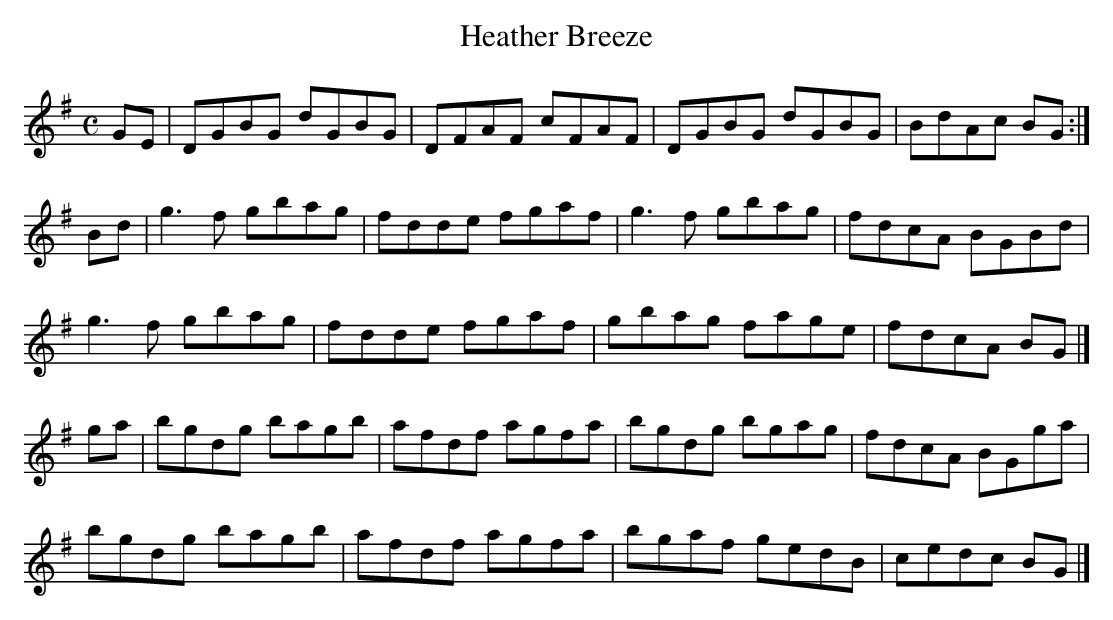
X:1
T:Heather Breeze
M:C
L:1/8
K:G Major
GE|DGBG dGBG|DFAF cFAF|DGBG dGBG|BdAc BG:|!
Bd|g3f gbag|fdde fgaf|g3f gbag|fdcA BGBd|!
g3f gbag|fdde fgaf|gbag fage|fdcA BG|]!
ga|bgdg bagb|afdf agfa|bgdg bgag|fdcA BGga|!
bgdg bagb|afdf agfa|bgaf gedB|cedc BG|]!
